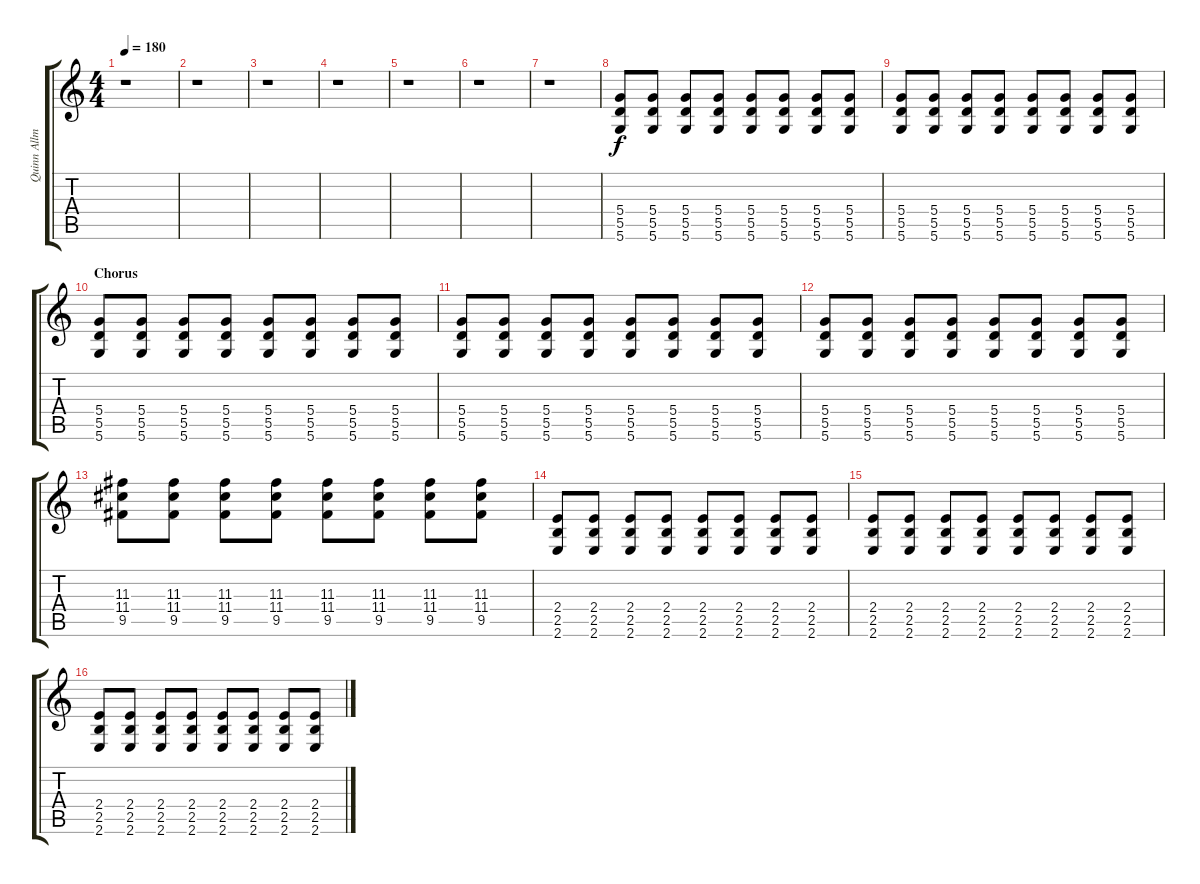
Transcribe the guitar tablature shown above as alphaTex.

\track ("Quinn Allman II" "Quinn Allm") {instrument distortionguitar}
\staff {score tabs}
\tuning (E4 B3 G3 D3 A2 D2) {hide}
\ts (4 4)
\tempo 180
\clef g2
\ks c
r.1{dy f} |
r.1 |
r.1 |
r.1 |
r.1 |
r.1 |
r.1{volume 5} |
(5.4 5.5 5.6).8{volume 16} (5.4 5.5 5.6).8 (5.4 5.5 5.6).8 (5.4 5.5 5.6).8 (5.4 5.5 5.6).8 (5.4 5.5 5.6).8 (5.4 5.5 5.6).8 (5.4 5.5 5.6).8 |
(5.4 5.5 5.6).8 (5.4 5.5 5.6).8 (5.4 5.5 5.6).8 (5.4 5.5 5.6).8 (5.4 5.5 5.6).8 (5.4 5.5 5.6).8 (5.4 5.5 5.6).8 (5.4 5.5 5.6).8 |
\section ("" "Chorus")
(5.4 5.5 5.6).8 (5.4 5.5 5.6).8 (5.4 5.5 5.6).8 (5.4 5.5 5.6).8 (5.4 5.5 5.6).8 (5.4 5.5 5.6).8 (5.4 5.5 5.6).8 (5.4 5.5 5.6).8 |
(5.4 5.5 5.6).8 (5.4 5.5 5.6).8 (5.4 5.5 5.6).8 (5.4 5.5 5.6).8 (5.4 5.5 5.6).8 (5.4 5.5 5.6).8 (5.4 5.5 5.6).8 (5.4 5.5 5.6).8 |
(5.4 5.5 5.6).8 (5.4 5.5 5.6).8 (5.4 5.5 5.6).8 (5.4 5.5 5.6).8 (5.4 5.5 5.6).8 (5.4 5.5 5.6).8 (5.4 5.5 5.6).8 (5.4 5.5 5.6).8 |
(11.3 11.4 9.5).8 (11.3 11.4 9.5).8 (11.3 11.4 9.5).8 (11.3 11.4 9.5).8 (11.3 11.4 9.5).8 (11.3 11.4 9.5).8 (11.3 11.4 9.5).8 (11.3 11.4 9.5).8 |
(2.4 2.5 2.6).8 (2.4 2.5 2.6).8 (2.4 2.5 2.6).8 (2.4 2.5 2.6).8 (2.4 2.5 2.6).8 (2.4 2.5 2.6).8 (2.4 2.5 2.6).8 (2.4 2.5 2.6).8 |
(2.4 2.5 2.6).8 (2.4 2.5 2.6).8 (2.4 2.5 2.6).8 (2.4 2.5 2.6).8 (2.4 2.5 2.6).8 (2.4 2.5 2.6).8 (2.4 2.5 2.6).8 (2.4 2.5 2.6).8 |
(2.4 2.5 2.6).8 (2.4 2.5 2.6).8 (2.4 2.5 2.6).8 (2.4 2.5 2.6).8 (2.4 2.5 2.6).8 (2.4 2.5 2.6).8 (2.4 2.5 2.6).8 (2.4 2.5 2.6).8
